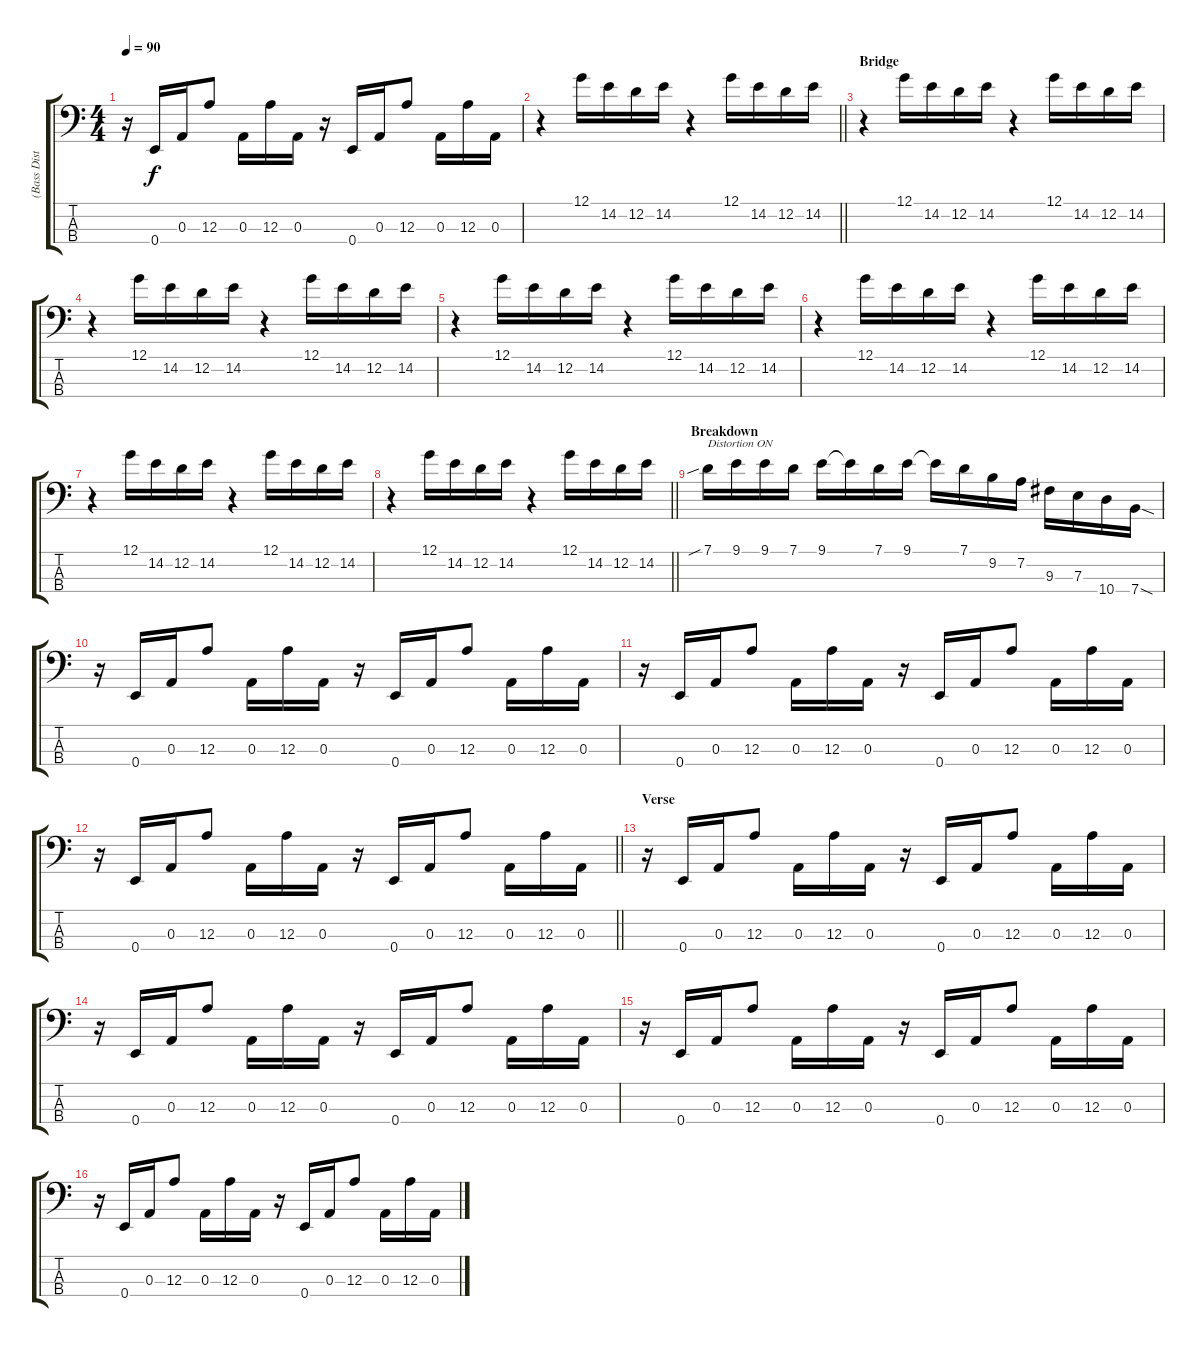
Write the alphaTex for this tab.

\track ("(Bass Distortion Effect)" "(Bass Dist") {instrument distortionguitar}
\staff {score tabs}
\tuning (G2 D2 A1 E1) {hide}
\ts (4 4)
\tempo 90
\clef f4
\ks c
r.16{dy f} 0.4.16 0.3.16 12.3.8 0.3.16 12.3.16 0.3.16 r.16 0.4.16 0.3.16 12.3.8 0.3.16 12.3.16 0.3.16 |
\barLineRight lightlight
r.4 12.1.16 14.2.16 12.2.16 14.2.16 r.4 12.1.16 14.2.16 12.2.16 14.2.16 |
\section ("" "Bridge")
r.4 12.1.16 14.2.16 12.2.16 14.2.16 r.4 12.1.16 14.2.16 12.2.16 14.2.16 |
r.4 12.1.16 14.2.16 12.2.16 14.2.16 r.4 12.1.16 14.2.16 12.2.16 14.2.16 |
r.4 12.1.16 14.2.16 12.2.16 14.2.16 r.4 12.1.16 14.2.16 12.2.16 14.2.16 |
r.4 12.1.16 14.2.16 12.2.16 14.2.16 r.4 12.1.16 14.2.16 12.2.16 14.2.16 |
r.4 12.1.16 14.2.16 12.2.16 14.2.16 r.4 12.1.16 14.2.16 12.2.16 14.2.16 |
\barLineRight lightlight
r.4 12.1.16 14.2.16 12.2.16 14.2.16 r.4 12.1.16 14.2.16 12.2.16 14.2.16 |
\section ("" "Breakdown")
7.1{sib}.16{txt "Distortion ON"} 9.1.16 9.1.16 7.1.16 9.1.16 9.1{t}.16 7.1.16 9.1.16 9.1{t}.16 7.1.16 9.2.16 7.2.16 9.3.16 7.3.16 10.4.16 7.4{sod}.16 |
r.16 0.4.16 0.3.16 12.3.8 0.3.16 12.3.16 0.3.16 r.16 0.4.16 0.3.16 12.3.8 0.3.16 12.3.16 0.3.16 |
r.16 0.4.16 0.3.16 12.3.8 0.3.16 12.3.16 0.3.16 r.16 0.4.16 0.3.16 12.3.8 0.3.16 12.3.16 0.3.16 |
\barLineRight lightlight
r.16 0.4.16 0.3.16 12.3.8 0.3.16 12.3.16 0.3.16 r.16 0.4.16 0.3.16 12.3.8 0.3.16 12.3.16 0.3.16 |
\section ("" "Verse")
r.16 0.4.16 0.3.16 12.3.8 0.3.16 12.3.16 0.3.16 r.16 0.4.16 0.3.16 12.3.8 0.3.16 12.3.16 0.3.16 |
r.16 0.4.16 0.3.16 12.3.8 0.3.16 12.3.16 0.3.16 r.16 0.4.16 0.3.16 12.3.8 0.3.16 12.3.16 0.3.16 |
r.16 0.4.16 0.3.16 12.3.8 0.3.16 12.3.16 0.3.16 r.16 0.4.16 0.3.16 12.3.8 0.3.16 12.3.16 0.3.16 |
r.16 0.4.16 0.3.16 12.3.8 0.3.16 12.3.16 0.3.16 r.16 0.4.16 0.3.16 12.3.8 0.3.16 12.3.16 0.3.16
